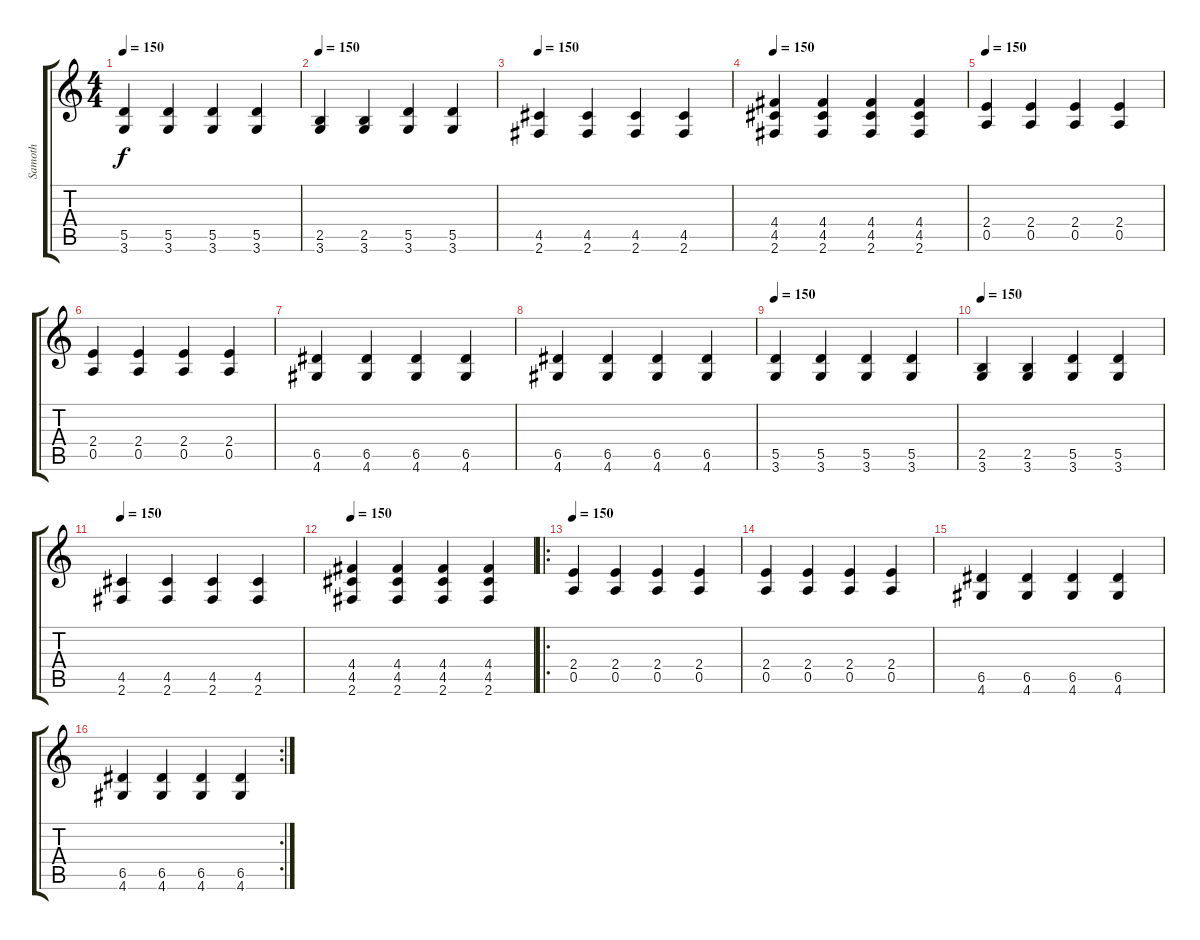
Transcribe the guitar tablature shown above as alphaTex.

\track ("Samoth" "Samoth") {instrument overdrivenguitar}
\staff {score tabs}
\tuning (E4 B3 G3 D3 A2 E2) {hide}
\ts (4 4)
\tempo 150
\clef g2
\ks c
(5.5 3.6).4{dy f} (5.5 3.6).4 (5.5 3.6).4 (5.5 3.6).4 |
\tempo 150
(2.5 3.6).4 (2.5 3.6).4 (5.5 3.6).4 (5.5 3.6).4 |
\tempo 150
(4.5 2.6).4 (4.5 2.6).4 (4.5 2.6).4 (4.5 2.6).4 |
\tempo 150
(4.4 4.5 2.6).4 (4.4 4.5 2.6).4 (4.4 4.5 2.6).4 (4.4 4.5 2.6).4 |
\tempo 150
(2.4 0.5).4 (2.4 0.5).4 (2.4 0.5).4 (2.4 0.5).4 |
(2.4 0.5).4 (2.4 0.5).4 (2.4 0.5).4 (2.4 0.5).4 |
(6.5 4.6).4 (6.5 4.6).4 (6.5 4.6).4 (6.5 4.6).4 |
(6.5 4.6).4 (6.5 4.6).4 (6.5 4.6).4 (6.5 4.6).4 |
\tempo 150
(5.5 3.6).4 (5.5 3.6).4 (5.5 3.6).4 (5.5 3.6).4 |
\tempo 150
(2.5 3.6).4 (2.5 3.6).4 (5.5 3.6).4 (5.5 3.6).4 |
\tempo 150
(4.5 2.6).4 (4.5 2.6).4 (4.5 2.6).4 (4.5 2.6).4 |
\tempo 150
(4.4 4.5 2.6).4 (4.4 4.5 2.6).4 (4.4 4.5 2.6).4 (4.4 4.5 2.6).4 |
\ro
\tempo 150
(2.4 0.5).4 (2.4 0.5).4 (2.4 0.5).4 (2.4 0.5).4 |
(2.4 0.5).4 (2.4 0.5).4 (2.4 0.5).4 (2.4 0.5).4 |
(6.5 4.6).4 (6.5 4.6).4 (6.5 4.6).4 (6.5 4.6).4 |
\rc 2
(6.5 4.6).4 (6.5 4.6).4 (6.5 4.6).4 (6.5 4.6).4
